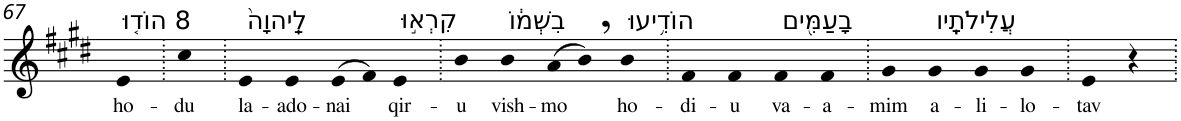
**kern	**text
*part1	*part1
*staff1	*staff1
*I"Piano	*
*I'Pno	*
!!LO:PB:g=z
*clefG2	*
*k[f#c#g#d#]	*
*E:	*
=67	=67
!LO:TX:a:t=8 הוֹד֤וּ	!
!	!LO:LY:b
4e	ho-
=68.	=68.
!	!LO:LY:b
4cc#	-du
=69.	=69.
!LO:TX:a:t=לַֽיהוָה֙	!
!	!LO:LY:b
4e	la-
!	!LO:LY:b
4e	-ado-
!	!LO:LY:b
(>8e	-nai
8f#)	.
!LO:TX:a:t=קִרְא֣וּ	!
!	!LO:LY:b
4e	qir-
=70.	=70.
!	!LO:LY:b
4b	-u
!LO:TX:a:t=בִשְׁמ֔וֹ	!
!	!LO:LY:b
4b	vish-
!	!LO:LY:b
(>8a	-mo
8b,)	.
!LO:TX:a:t=הוֹדִ֥יעוּ	!
!	!LO:LY:b
4b	ho-
=71.	=71.
!	!LO:LY:b
4f#	-di-
!	!LO:LY:b
4f#	-u
!LO:TX:a:t=בָעַמִּ֖ים	!
!	!LO:LY:b
4f#	va-
!	!LO:LY:b
4f#	-a-
=72.	=72.
!	!LO:LY:b
4g#	-mim
!LO:TX:a:t=עֲלִילֹתָֽיו	!
!	!LO:LY:b
4g#	a-
!	!LO:LY:b
4g#	-li-
!	!LO:LY:b
4g#	-lo-
=73.	=73.
!	!LO:LY:b
4e	-tav
4r	.
=.	=.
*-	*-
